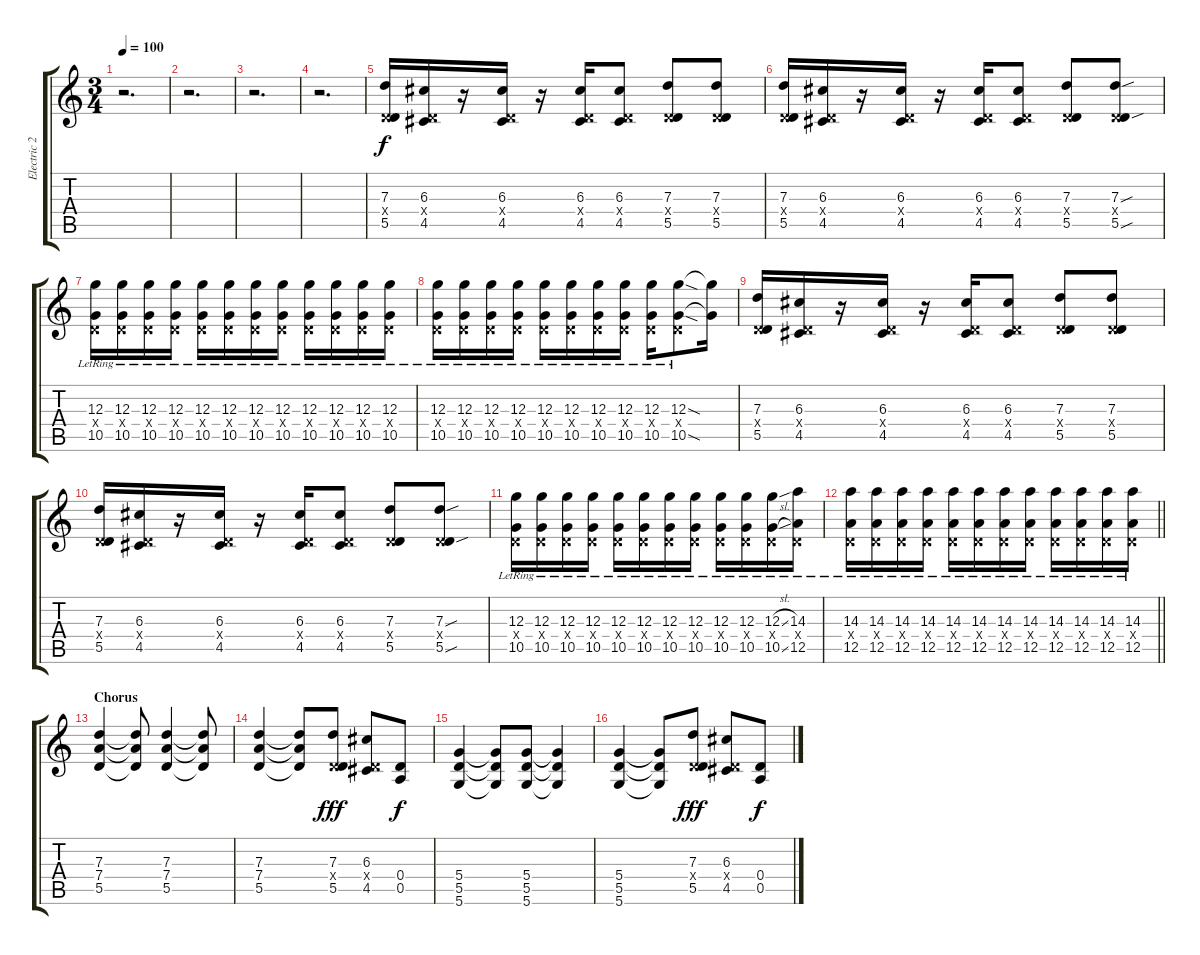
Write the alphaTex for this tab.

\track ("Electric 2" "Electric 2") {instrument distortionguitar}
\staff {score tabs}
\tuning (E4 B3 G3 D3 A2 D2) {hide}
\ts (3 4)
\tempo 100
\clef g2
\ks c
r.2{d dy f} |
r.2{d} |
r.2{d} |
r.2{d} |
(7.3 0.4{x} 5.5).16{volume 7} (6.3 0.4{x} 4.5).16 r.16 (6.3 0.4{x} 4.5).16 r.16 (6.3 0.4{x} 4.5).16 (6.3 0.4{x} 4.5).8 (7.3 0.4{x} 5.5).8 (7.3 0.4{x} 5.5).8 |
(7.3 0.4{x} 5.5).16 (6.3 0.4{x} 4.5).16 r.16 (6.3 0.4{x} 4.5).16 r.16 (6.3 0.4{x} 4.5).16 (6.3 0.4{x} 4.5).8 (7.3 0.4{x} 5.5).8 (7.3{sou} 0.4{x} 5.5{sou}).8 |
(12.3{lr} 0.4{x} 10.5{lr}).16 (12.3{lr} 0.4{x} 10.5{lr}).16 (12.3{lr} 0.4{x} 10.5{lr}).16 (12.3{lr} 0.4{x} 10.5{lr}).16 (12.3{lr} 0.4{x} 10.5{lr}).16 (12.3{lr} 0.4{x} 10.5{lr}).16 (12.3{lr} 0.4{x} 10.5{lr}).16 (12.3{lr} 0.4{x} 10.5{lr}).16 (12.3{lr} 0.4{x} 10.5{lr}).16 (12.3{lr} 0.4{x} 10.5{lr}).16 (12.3{lr} 0.4{x} 10.5{lr}).16 (12.3{lr} 0.4{x} 10.5{lr}).16 |
(12.3{lr} 0.4{x} 10.5{lr}).16 (12.3{lr} 0.4{x} 10.5{lr}).16 (12.3{lr} 0.4{x} 10.5{lr}).16 (12.3{lr} 0.4{x} 10.5{lr}).16 (12.3{lr} 0.4{x} 10.5{lr}).16 (12.3{lr} 0.4{x} 10.5{lr}).16 (12.3{lr} 0.4{x} 10.5{lr}).16 (12.3{lr} 0.4{x} 10.5{lr}).16 (12.3{lr} 0.4{x} 10.5{lr}).16 (12.3{sod lr} 0.4{x} 10.5{sod lr}).8 (12.3{t} 10.5{t}).16 |
(7.3 0.4{x} 5.5).16{volume 10 instrument distortionguitar} (6.3 0.4{x} 4.5).16 r.16 (6.3 0.4{x} 4.5).16 r.16 (6.3 0.4{x} 4.5).16 (6.3 0.4{x} 4.5).8 (7.3 0.4{x} 5.5).8 (7.3 0.4{x} 5.5).8 |
(7.3 0.4{x} 5.5).16 (6.3 0.4{x} 4.5).16 r.16 (6.3 0.4{x} 4.5).16 r.16 (6.3 0.4{x} 4.5).16 (6.3 0.4{x} 4.5).8 (7.3 0.4{x} 5.5).8 (7.3{sou} 0.4{x} 5.5{sou}).8 |
(12.3{lr} 0.4{x} 10.5{lr}).16 (12.3{lr} 0.4{x} 10.5{lr}).16 (12.3{lr} 0.4{x} 10.5{lr}).16 (12.3{lr} 0.4{x} 10.5{lr}).16 (12.3{lr} 0.4{x} 10.5{lr}).16 (12.3{lr} 0.4{x} 10.5{lr}).16 (12.3{lr} 0.4{x} 10.5{lr}).16 (12.3{lr} 0.4{x} 10.5{lr}).16 (12.3{lr} 0.4{x} 10.5{lr}).16 (12.3{lr} 0.4{x} 10.5{lr}).16 (12.3{sl lr} 0.4{x} 10.5{sl lr}).16 (14.3{lr} 0.4{x} 12.5{lr}).16 |
\barLineRight lightlight
(14.3{lr} 0.4{x} 12.5{lr}).16 (14.3{lr} 0.4{x} 12.5{lr}).16 (14.3{lr} 0.4{x} 12.5{lr}).16 (14.3{lr} 0.4{x} 12.5{lr}).16 (14.3{lr} 0.4{x} 12.5{lr}).16 (14.3{lr} 0.4{x} 12.5{lr}).16 (14.3{lr} 0.4{x} 12.5{lr}).16 (14.3{lr} 0.4{x} 12.5{lr}).16 (14.3{lr} 0.4{x} 12.5{lr}).16 (14.3{lr} 0.4{x} 12.5{lr}).16 (14.3{lr} 0.4{x} 12.5{lr}).16 (14.3{lr} 0.4{x} 12.5{lr}).16 |
\section ("" "Chorus")
(7.3 7.4 5.5).4{volume 12} (7.3{t} 7.4{t} 5.5{t}).8 (7.3 7.4 5.5).4 (7.3{t} 7.4{t} 5.5{t}).8 |
(7.3 7.4 5.5).4 (7.3{t} 7.4{t} 5.5{t}).8 (7.3 0.4{x} 5.5).8{dy fff} (6.3 0.4{x} 4.5).8 (0.4 0.5).8{dy f} |
(5.4 5.5 5.6).4 (5.4{t} 5.5{t} 5.6{t}).8 (5.4 5.5 5.6).8 (5.4{t} 5.5{t} 5.6{t}).4 |
(5.4 5.5 5.6).4 (5.4{t} 5.5{t} 5.6{t}).8 (7.3 0.4{x} 5.5).8{dy fff} (6.3 0.4{x} 4.5).8 (0.4 0.5).8{dy f}
